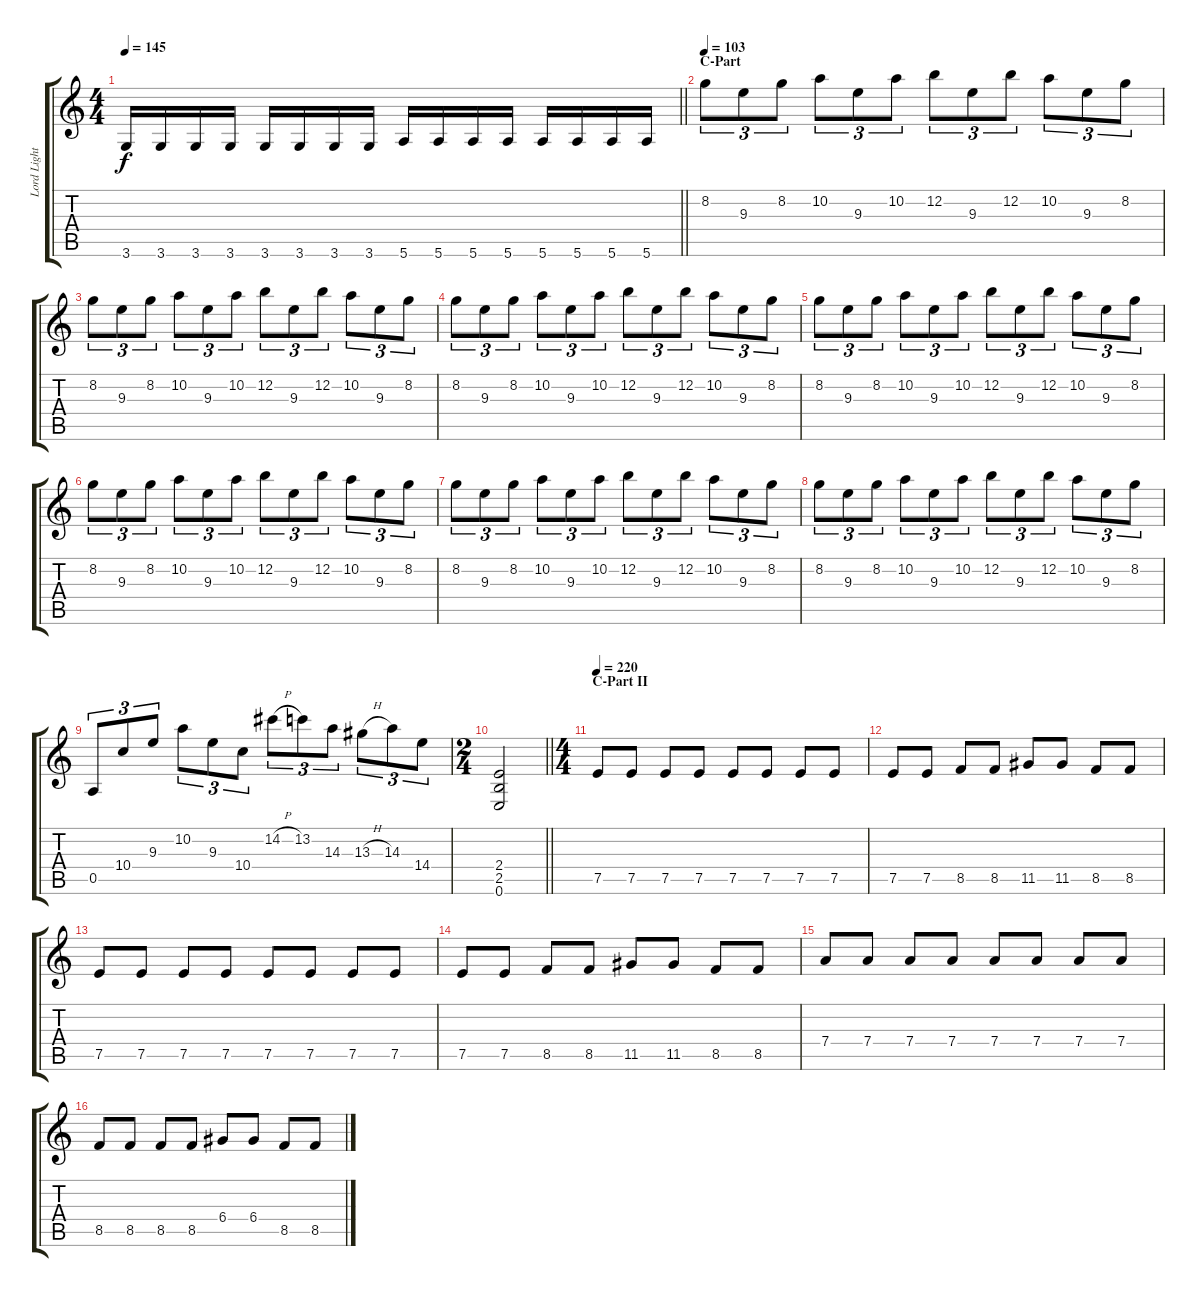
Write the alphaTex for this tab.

\track ("Lord Lightbringer" "Lord Light") {instrument distortionguitar}
\staff {score tabs}
\tuning (E4 B3 G3 D3 A2 E2) {hide}
\ts (4 4)
\tempo 145
\clef g2
\barLineRight lightlight
\ks c
3.6.16{dy f} 3.6.16 3.6.16 3.6.16 3.6.16 3.6.16 3.6.16 3.6.16 5.6.16 5.6.16 5.6.16 5.6.16 5.6.16 5.6.16 5.6.16 5.6.16 |
\section ("" "C-Part")
\tempo 103
8.2.8{tu (3 2)} 9.3.8{tu (3 2)} 8.2.8{tu (3 2)} 10.2.8{tu (3 2)} 9.3.8{tu (3 2)} 10.2.8{tu (3 2)} 12.2.8{tu (3 2)} 9.3.8{tu (3 2)} 12.2.8{tu (3 2)} 10.2.8{tu (3 2)} 9.3.8{tu (3 2)} 8.2.8{tu (3 2)} |
8.2.8{tu (3 2)} 9.3.8{tu (3 2)} 8.2.8{tu (3 2)} 10.2.8{tu (3 2)} 9.3.8{tu (3 2)} 10.2.8{tu (3 2)} 12.2.8{tu (3 2)} 9.3.8{tu (3 2)} 12.2.8{tu (3 2)} 10.2.8{tu (3 2)} 9.3.8{tu (3 2)} 8.2.8{tu (3 2)} |
8.2.8{tu (3 2)} 9.3.8{tu (3 2)} 8.2.8{tu (3 2)} 10.2.8{tu (3 2)} 9.3.8{tu (3 2)} 10.2.8{tu (3 2)} 12.2.8{tu (3 2)} 9.3.8{tu (3 2)} 12.2.8{tu (3 2)} 10.2.8{tu (3 2)} 9.3.8{tu (3 2)} 8.2.8{tu (3 2)} |
8.2.8{tu (3 2)} 9.3.8{tu (3 2)} 8.2.8{tu (3 2)} 10.2.8{tu (3 2)} 9.3.8{tu (3 2)} 10.2.8{tu (3 2)} 12.2.8{tu (3 2)} 9.3.8{tu (3 2)} 12.2.8{tu (3 2)} 10.2.8{tu (3 2)} 9.3.8{tu (3 2)} 8.2.8{tu (3 2)} |
8.2.8{tu (3 2)} 9.3.8{tu (3 2)} 8.2.8{tu (3 2)} 10.2.8{tu (3 2)} 9.3.8{tu (3 2)} 10.2.8{tu (3 2)} 12.2.8{tu (3 2)} 9.3.8{tu (3 2)} 12.2.8{tu (3 2)} 10.2.8{tu (3 2)} 9.3.8{tu (3 2)} 8.2.8{tu (3 2)} |
8.2.8{tu (3 2)} 9.3.8{tu (3 2)} 8.2.8{tu (3 2)} 10.2.8{tu (3 2)} 9.3.8{tu (3 2)} 10.2.8{tu (3 2)} 12.2.8{tu (3 2)} 9.3.8{tu (3 2)} 12.2.8{tu (3 2)} 10.2.8{tu (3 2)} 9.3.8{tu (3 2)} 8.2.8{tu (3 2)} |
8.2.8{tu (3 2)} 9.3.8{tu (3 2)} 8.2.8{tu (3 2)} 10.2.8{tu (3 2)} 9.3.8{tu (3 2)} 10.2.8{tu (3 2)} 12.2.8{tu (3 2)} 9.3.8{tu (3 2)} 12.2.8{tu (3 2)} 10.2.8{tu (3 2)} 9.3.8{tu (3 2)} 8.2.8{tu (3 2)} |
0.5.8{tu (3 2)} 10.4.8{tu (3 2)} 9.3.8{tu (3 2)} 10.2.8{tu (3 2)} 9.3.8{tu (3 2)} 10.4.8{tu (3 2)} 14.2{h}.8{tu (3 2)} 13.2.8{tu (3 2)} 14.3.8{tu (3 2)} 13.3{h}.8{tu (3 2)} 14.3.8{tu (3 2)} 14.4.8{tu (3 2)} |
\ts (2 4)
\barLineRight lightlight
(2.4 2.5 0.6).2 |
\ts (4 4)
\section ("" "C-Part II")
\tempo 220
7.5.8 7.5.8 7.5.8 7.5.8 7.5.8 7.5.8 7.5.8 7.5.8 |
7.5.8 7.5.8 8.5.8 8.5.8 11.5.8 11.5.8 8.5.8 8.5.8 |
7.5.8 7.5.8 7.5.8 7.5.8 7.5.8 7.5.8 7.5.8 7.5.8 |
7.5.8 7.5.8 8.5.8 8.5.8 11.5.8 11.5.8 8.5.8 8.5.8 |
7.4.8 7.4.8 7.4.8 7.4.8 7.4.8 7.4.8 7.4.8 7.4.8 |
8.5.8 8.5.8 8.5.8 8.5.8 6.4.8 6.4.8 8.5.8 8.5.8
